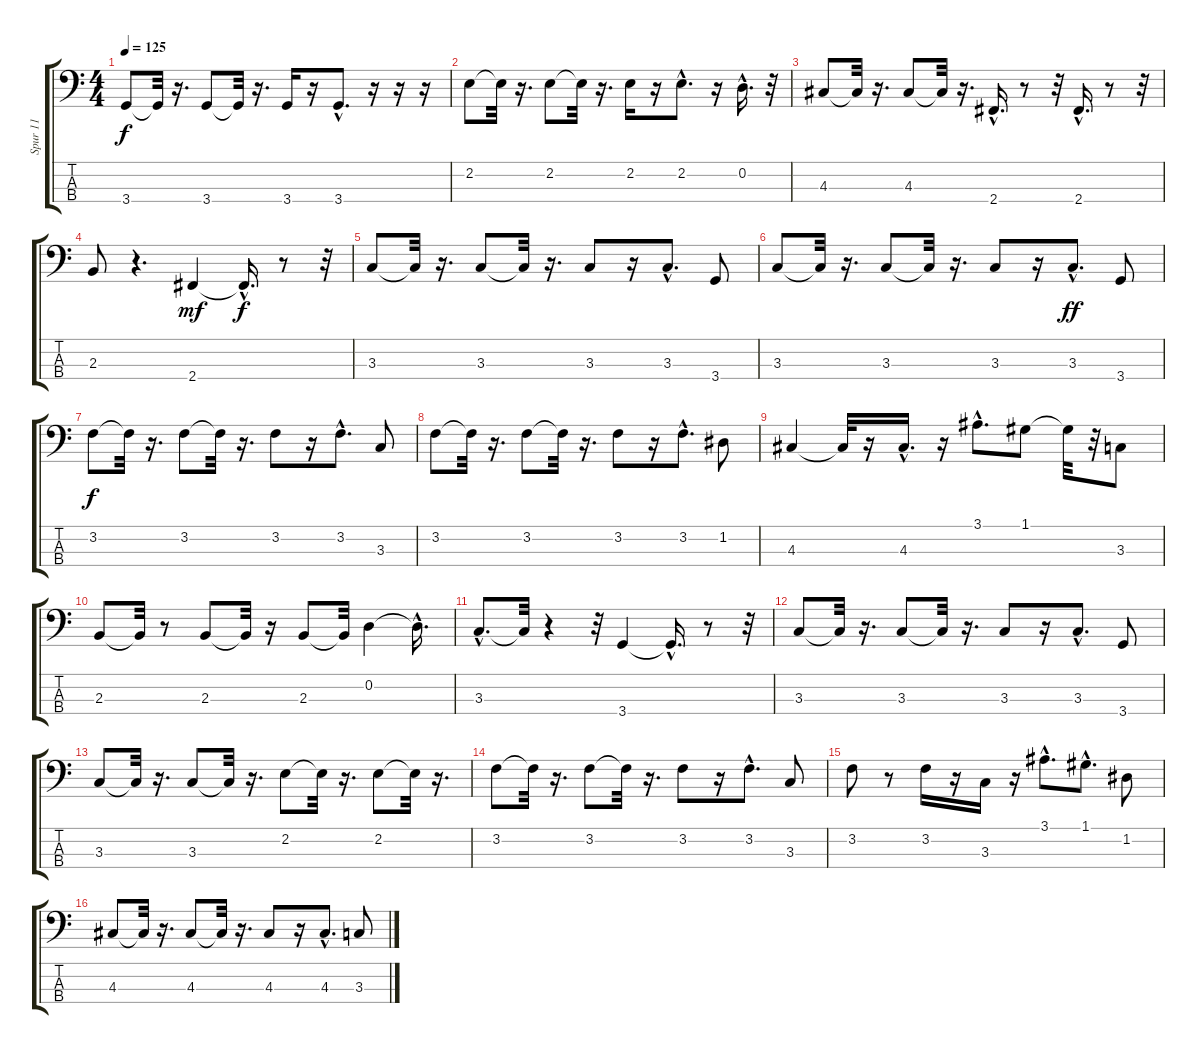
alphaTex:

\track ("Spur 11" "Spur 11") {instrument electricbassfinger}
\staff {score tabs}
\tuning (G2 D2 A1 E1) {hide}
\ts (4 4)
\tempo 125
\clef f4
\ks c
3.4.8{dy f} 3.4{t}.32 r.16{d} 3.4.8 3.4{t}.32 r.16{d} 3.4.16 r.16 3.4{hac}.8{d} r.16 r.16 r.16 |
2.2.8 2.2{t}.32 r.16{d} 2.2.8 2.2{t}.32 r.16{d} 2.2.16 r.16 2.2{hac}.8{d} r.16 0.2{hac}.16{d} r.32 |
4.3.8 4.3{t}.32 r.16{d} 4.3.8 4.3{t}.32 r.16{d} 2.4{hac}.16{d} r.8 r.32 2.4{hac}.16{d} r.8 r.32 |
2.3.8 r.4{d} 2.4.4{dy mf} 2.4{hac t}.16{d dy f} r.8 r.32 |
3.3.8 3.3{t}.32 r.16{d} 3.3.8 3.3{t}.32 r.16{d} 3.3.8 r.16 3.3{hac}.8{d} 3.4.8 |
3.3.8 3.3{t}.32 r.16{d} 3.3.8 3.3{t}.32 r.16{d} 3.3.8 r.16 3.3{hac}.8{d dy ff} 3.4.8 |
3.2.8{dy f} 3.2{t}.32 r.16{d} 3.2.8 3.2{t}.32 r.16{d} 3.2.8 r.16 3.2{hac}.8{d} 3.3.8 |
3.2.8 3.2{t}.32 r.16{d} 3.2.8 3.2{t}.32 r.16{d} 3.2.8 r.16 3.2{hac}.8{d} 1.2.8 |
4.3.4 4.3{t}.32 r.16 4.3{hac}.16{d} r.16 3.1{hac}.8{d} 1.1.8 1.1{t}.32 r.32 3.3.8 |
2.3.8 2.3{t}.32 r.8 2.3.8 2.3{t}.32 r.16 2.3.8 2.3{t}.32 0.2.4 0.2{hac t}.16{d} |
3.3{hac}.8{d} 3.3{t}.32 r.4 r.32 3.4.4 3.4{hac t}.16{d} r.8 r.32 |
3.3.8 3.3{t}.32 r.16{d} 3.3.8 3.3{t}.32 r.16{d} 3.3.8 r.16 3.3{hac}.8{d} 3.4.8 |
3.3.8 3.3{t}.32 r.16{d} 3.3.8 3.3{t}.32 r.16{d} 2.2.8 2.2{t}.32 r.16{d} 2.2.8 2.2{t}.32 r.16{d} |
3.2.8 3.2{t}.32 r.16{d} 3.2.8 3.2{t}.32 r.16{d} 3.2.8 r.16 3.2{hac}.8{d} 3.3.8 |
3.2.8 r.8 3.2.16 r.16 3.3.16 r.16 3.1{hac}.8{d} 1.1{hac}.8{d} 1.2.8 |
4.3.8 4.3{t}.32 r.16{d} 4.3.8 4.3{t}.32 r.16{d} 4.3.8 r.16 4.3{hac}.8{d} 3.3.8
